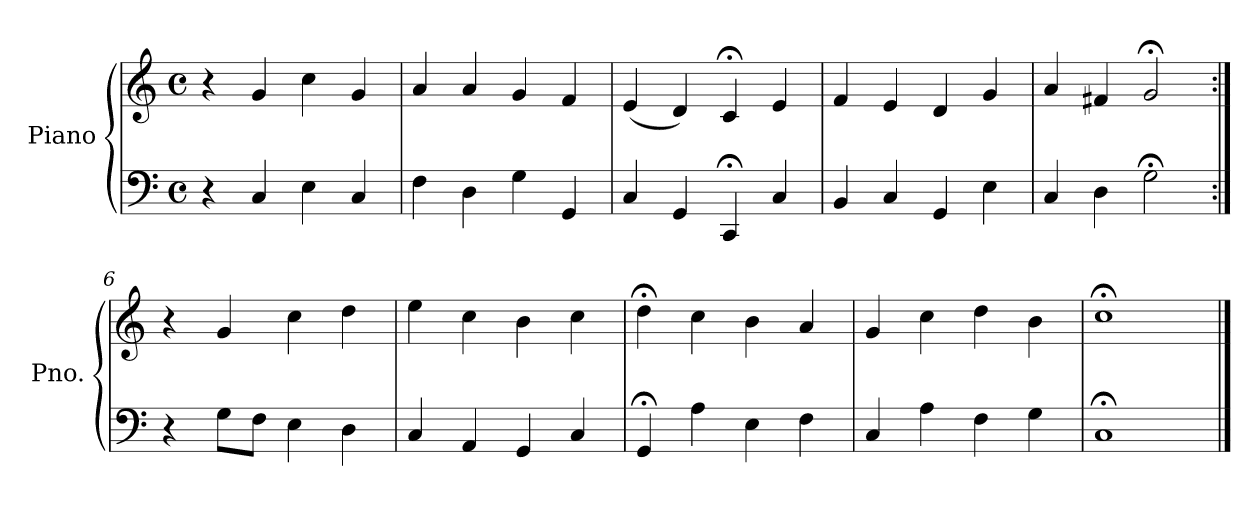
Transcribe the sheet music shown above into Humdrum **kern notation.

**kern	**kern
*part1	*part1
*staff2	*staff1
*I"Piano	*
*I'Pno.	*
*clefF4	*clefG2
*k[]	*k[]
*M4/4	*M4/4
*met(c)	*met(c)
=1	=1
4r	4r
4C/	4g/
4E\	4cc\
4C/	4g/
=2	=2
4F\	4a/
4D\	4a/
4G\	4g/
4GG/	4f/
=3	=3
4C/	(4e/
4GG/	4d/)
4CC;</	4c;</
4C/	4e/
=4	=4
4BB/	4f/
4C/	4e/
4GG/	4d/
4E\	4g/
=5	=5
4C/	4a/
4D\	4f#X/
2G;<\	2g;</
!!LO:LB:g=z
=6:|!	=6:|!
4r	4r
8G\L	4g/
8F\J	.
4E\	4cc\
4D\	4dd\
=7	=7
4C/	4ee\
4AA/	4cc\
4GG/	4b\
4C/	4cc\
=8	=8
4GG;</	4dd;<\
4A\	4cc\
4E\	4b\
4F\	4a/
=9	=9
4C/	4g/
4A\	4cc\
4F\	4dd\
4G\	4b\
=10	=10
1C;<	1cc;<
==	==
*-	*-
